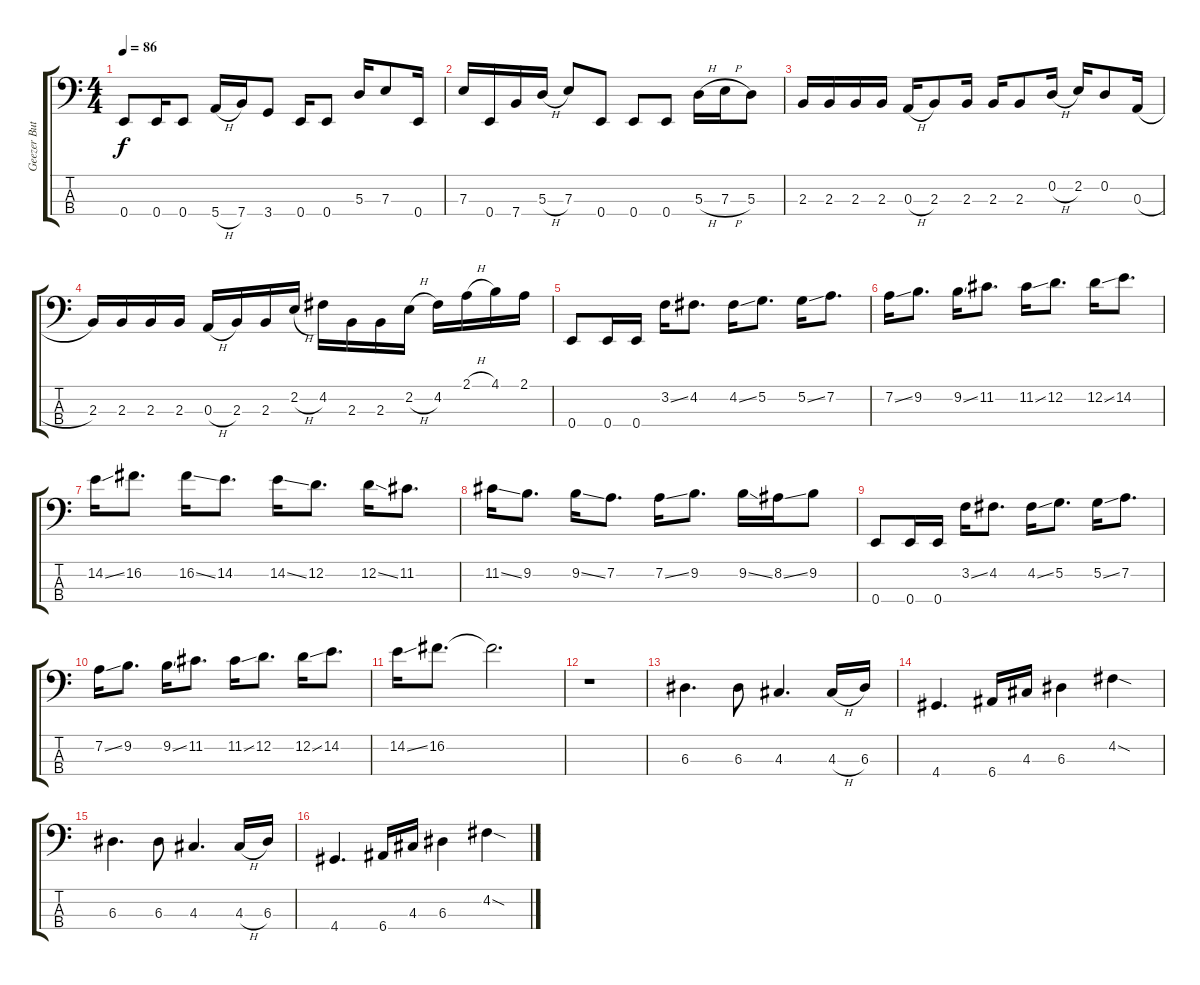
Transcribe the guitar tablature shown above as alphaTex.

\track ("Geezer Butler" "Geezer But") {instrument electricbassfinger}
\staff {score tabs}
\tuning (G2 D2 A1 E1) {hide}
\ts (4 4)
\tempo 86
\clef f4
\ks c
0.4.8{dy f} 0.4.16 0.4.8 5.4{h}.16 7.4.16 3.4.8 0.4.16 0.4.8 5.3.16 7.3.8 0.4.16 |
7.3.16 0.4.16 7.4.16 5.3{h}.16 7.3.8 0.4.8 0.4.8 0.4.8 5.3{h}.16 7.3{h}.16 5.3.8 |
2.3.16 2.3.16 2.3.16 2.3.16 0.3{h}.16 2.3.8 2.3.16 2.3.16 2.3.8 0.2{h}.16 2.2.16 0.2.8 0.3{h}.16 |
2.3.16 2.3.16 2.3.16 2.3.16 0.3{h}.16 2.3.16 2.3.16 2.2{h}.16 4.2.16 2.3.16 2.3.16 2.2{h}.16 4.2.16 2.1{h}.16 4.1.16 2.1.16 |
0.4.8 0.4.16 0.4.16 3.2{ss}.16 4.2.8{d} 4.2{ss}.16 5.2.8{d} 5.2{ss}.16 7.2.8{d} |
7.2{ss}.16 9.2.8{d} 9.2{ss}.16 11.2.8{d} 11.2{ss}.16 12.2.8{d} 12.2{ss}.16 14.2.8{d} |
14.2{ss}.16 16.2.8{d} 16.2{ss}.16 14.2.8{d} 14.2{ss}.16 12.2.8{d} 12.2{ss}.16 11.2.8{d} |
11.2{ss}.16 9.2.8{d} 9.2{ss}.16 7.2.8{d} 7.2{ss}.16 9.2.8{d} 9.2{ss}.16 8.2{ss}.16 9.2.8 |
0.4.8 0.4.16 0.4.16 3.2{ss}.16 4.2.8{d} 4.2{ss}.16 5.2.8{d} 5.2{ss}.16 7.2.8{d} |
7.2{ss}.16 9.2.8{d} 9.2{ss}.16 11.2.8{d} 11.2{ss}.16 12.2.8{d} 12.2{ss}.16 14.2.8{d} |
14.2{ss}.16 16.2.8{d} 16.2{t}.2{d} |
r.1 |
6.3.4{d} 6.3.8 4.3.4{d} 4.3{h}.16 6.3.16 |
4.4.4{d} 6.4.16 4.3.16 6.3.4 4.2{sod}.4 |
6.3.4{d} 6.3.8 4.3.4{d} 4.3{h}.16 6.3.16 |
4.4.4{d} 6.4.16 4.3.16 6.3.4 4.2{sod}.4
